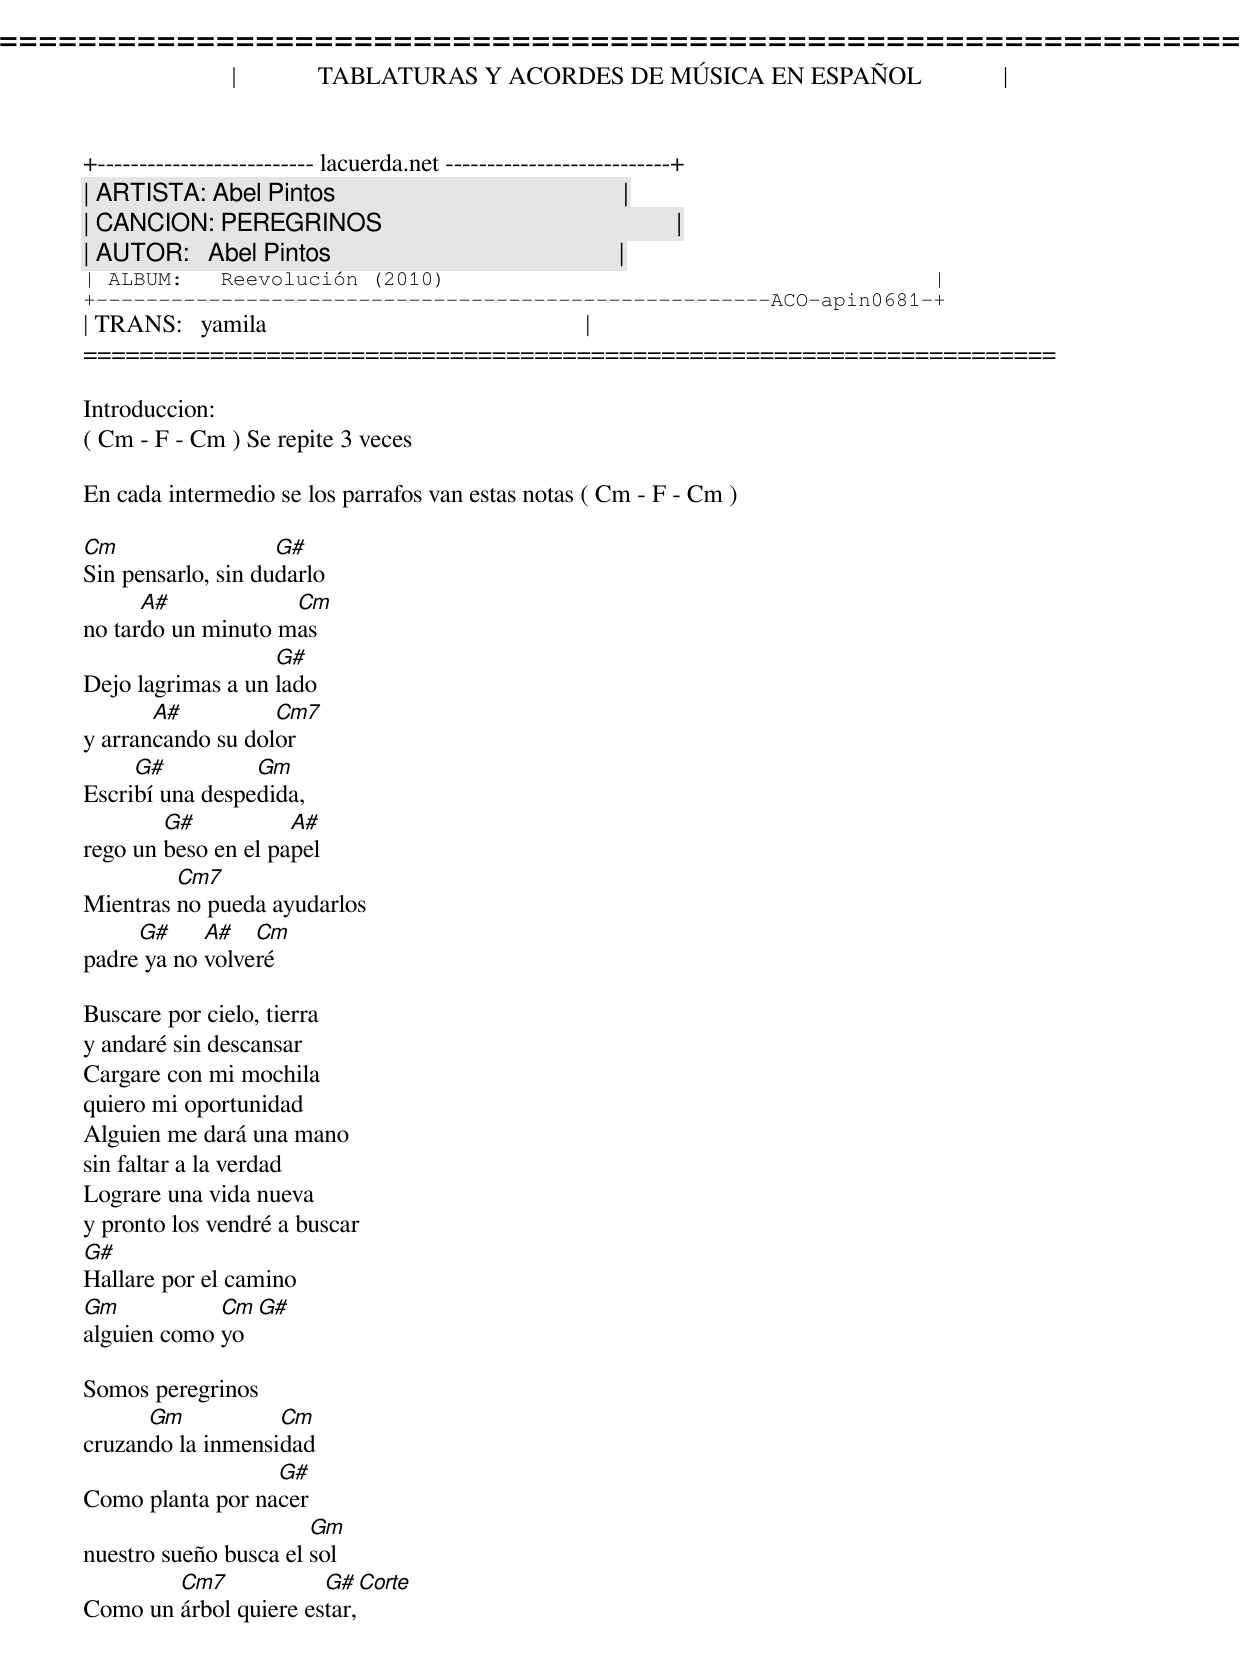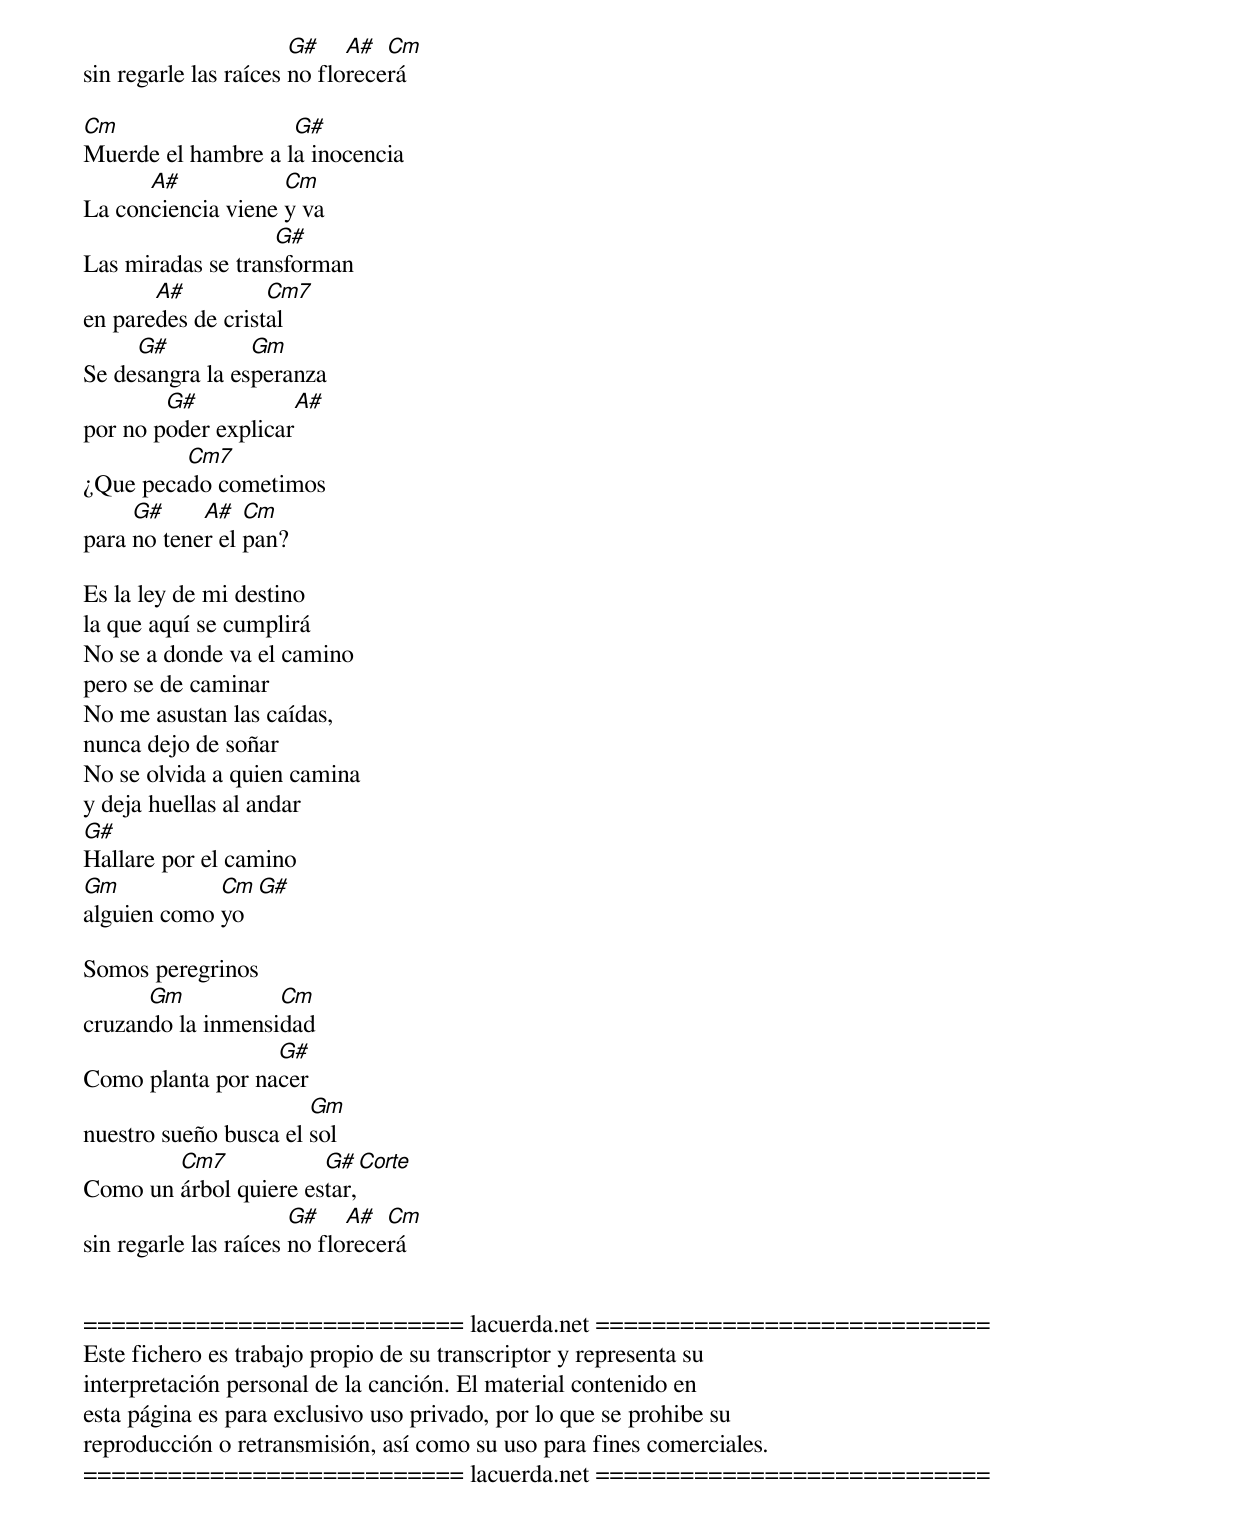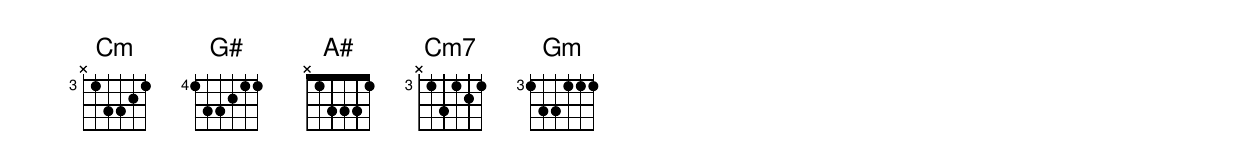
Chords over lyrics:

=====================================================================
|             TABLATURAS Y ACORDES DE MÚSICA EN ESPAÑOL             |
+-------------------------- lacuerda.net ---------------------------+
| ARTISTA: Abel Pintos                                              |
| CANCION: PEREGRINOS                                               |
| AUTOR:   Abel Pintos                                              |
| ALBUM:   Reevolución (2010)                                       |
+------------------------------------------------------ACO-apin0681-+
| TRANS:   yamila                                                   |
=====================================================================

Introduccion:
( Cm - F - Cm ) Se repite 3 veces

En cada intermedio se los parrafos van estas notas ( Cm - F - Cm )

Cm                  G#
Sin pensarlo, sin dudarlo
      A#            Cm
no tardo un minuto mas
                   G#
Dejo lagrimas a un lado
       A#          Cm7
y arrancando su dolor
     G#          Gm
Escribí una despedida,
        G#           A#
rego un beso en el papel
         Cm7
Mientras no pueda ayudarlos
     G#     A#   Cm
padre ya no volveré

Buscare por cielo, tierra
y andaré sin descansar
Cargare con mi mochila
quiero mi oportunidad
Alguien me dará una mano
sin faltar a la verdad
Lograre una vida nueva
y pronto los vendré a buscar
G#
Hallare por el camino
Gm           Cm G#
alguien como yo

Somos peregrinos
      Gm           Cm
cruzando la inmensidad
                  G#
Como planta por nacer
                       Gm
nuestro sueño busca el sol
        Cm7            G#  Corte
Como un árbol quiere estar,
                       G#    A#  Cm
sin regarle las raíces no florecerá

Cm                  G#
Muerde el hambre a la inocencia
      A#            Cm
La conciencia viene y va
                   G#
Las miradas se transforman
       A#          Cm7
en paredes de cristal
     G#          Gm
Se desangra la esperanza
        G#           A#
por no poder explicar
         Cm7
¿Que pecado cometimos
     G#     A#   Cm
para no tener el pan?

Es la ley de mi destino
la que aquí se cumplirá
No se a donde va el camino
pero se de caminar
No me asustan las caídas,
nunca dejo de soñar
No se olvida a quien camina
y deja huellas al andar
G#
Hallare por el camino
Gm           Cm G#
alguien como yo

Somos peregrinos
      Gm           Cm
cruzando la inmensidad
                  G#
Como planta por nacer
                       Gm
nuestro sueño busca el sol
        Cm7            G#  Corte
Como un árbol quiere estar,
                       G#    A#  Cm
sin regarle las raíces no florecerá


=========================== lacuerda.net ============================
Este fichero es trabajo propio de su transcriptor y representa su
interpretación personal de la canción. El material contenido en
esta página es para exclusivo uso privado, por lo que se prohibe su
reproducción o retransmisión, así como su uso para fines comerciales.
=========================== lacuerda.net ============================
